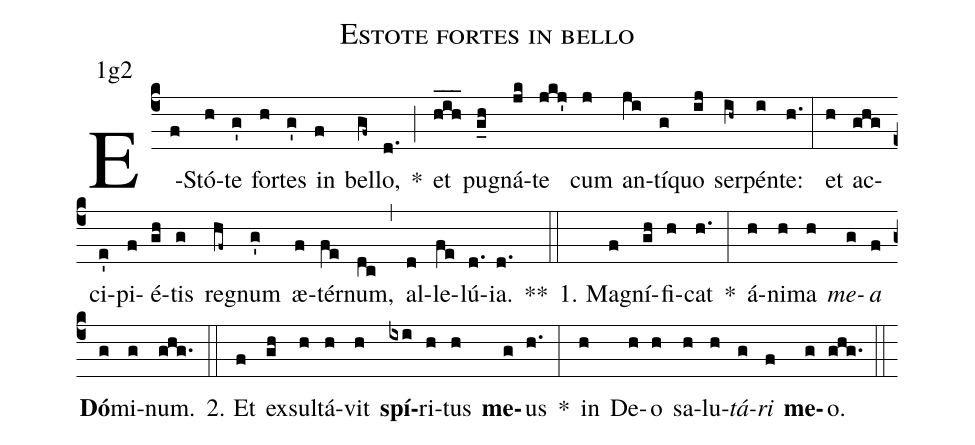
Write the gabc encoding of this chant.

name:Estote fortes in bello;
office-part:Antiphona;
mode:1;
annotation: 1g2;
%%
(c4) E(f)Stó(h)te(g') for(h)tes(g') in(f) bel(gf~)lo,(d.) *(;) et(hih___) pu(g_h)gná(jk)te(jkj') cum(j) an(ji)tí(g)quo(ij) ser(ih~)pén(i)te:(h.) (:) et(h) ac(ghg)ci(e')pi(f)é(gh)tis(g) re(hf~)gnum(g') æ(f)tér(fe)num,(dc) (,) al(d)le(fe)lú(d.)ia.(d.) **(::)
1. Ma(f)gní(gh)fi(h)cat(h.) *(:) á(h)ni(h)ma(h) <i>me</i>(g)<i>a</i>(f) <b>Dó</b>(g)mi(g)num.(ghg.) (::)
2. Et(f) ex(gh)sul(h)tá(h)vit(h) <b>spí</b>(ixi)ri(h)tus(h) <b>me</b>(g)us(h.) *(:) in(h) De(h)o(h) sa(h)lu(h)<i>tá</i>(g)<i>ri</i>(f) <b>me</b>(g)o.(ghg.) (::)
